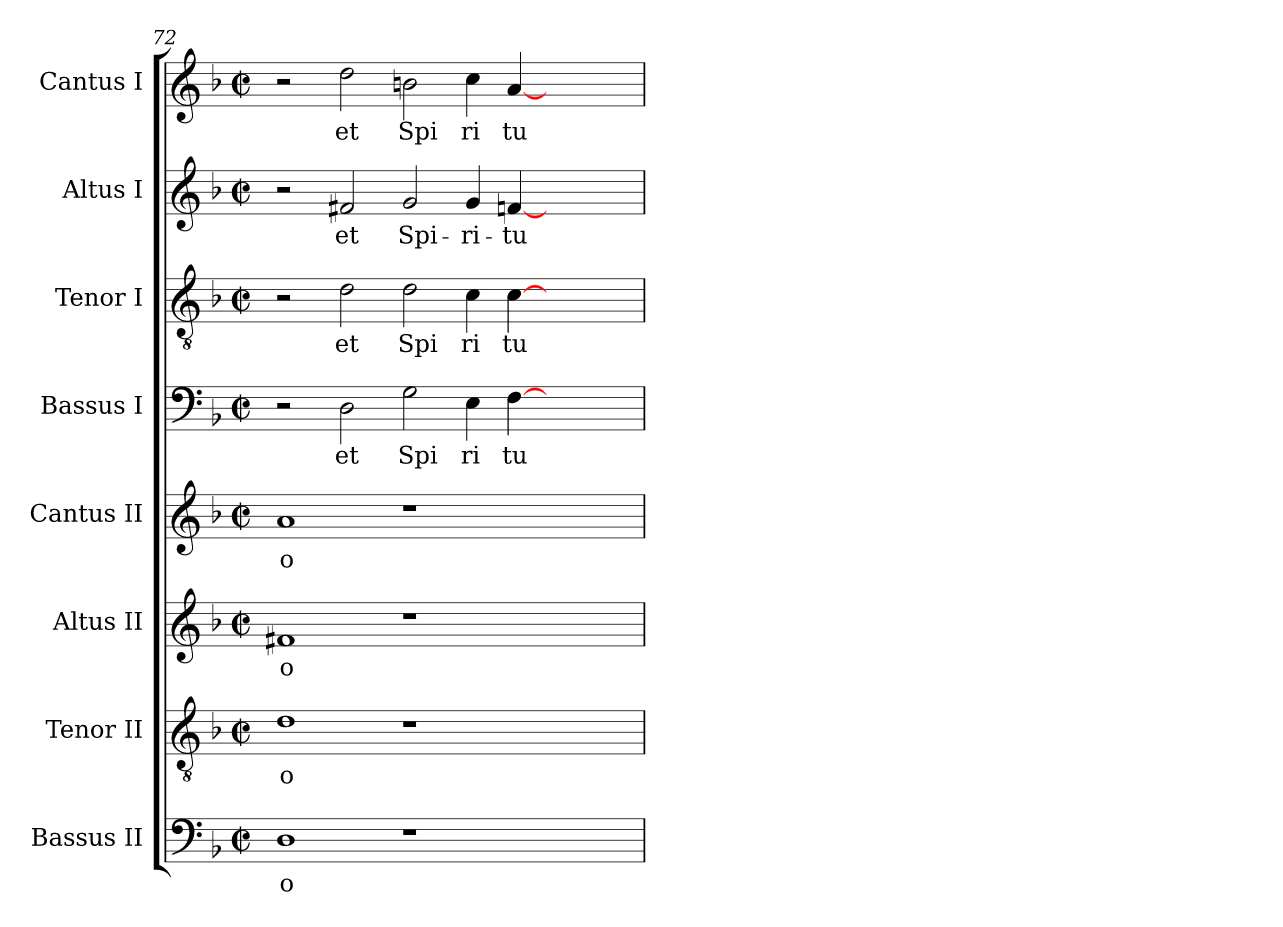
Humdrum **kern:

**kern	**text	**kern	**text	**kern	**text	**kern	**text	**kern	**text	**kern	**text	**kern	**text	**kern	**text
*part8	*part8	*part7	*part7	*part6	*part6	*part5	*part5	*part4	*part4	*part3	*part3	*part2	*part2	*part1	*part1
*staff8	*staff8	*staff7	*staff7	*staff6	*staff6	*staff5	*staff5	*staff4	*staff4	*staff3	*staff3	*staff2	*staff2	*staff1	*staff1
*I"Bassus II	*	*I"Tenor II	*	*I"Altus II	*	*I"Cantus II	*	*I"Bassus I	*	*I"Tenor I	*	*I"Altus I	*	*I"Cantus I	*
!!LO:LB:g=z
*clefF4	*	*clefGv2	*	*clefG2	*	*clefG2	*	*clefF4	*	*clefGv2	*	*clefG2	*	*clefG2	*
*k[b-]	*	*k[b-]	*	*k[b-]	*	*k[b-]	*	*k[b-]	*	*k[b-]	*	*k[b-]	*	*k[b-]	*
*F:	*	*F:	*	*F:	*	*F:	*	*F:	*	*F:	*	*F:	*	*F:	*
*M2/2	*	*M2/2	*	*M2/2	*	*M2/2	*	*M2/2	*	*M2/2	*	*M2/2	*	*M2/2	*
*met(c|)	*	*met(c|)	*	*met(c|)	*	*met(c|)	*	*met(c|)	*	*met(c|)	*	*met(c|)	*	*met(c|)	*
=72	=72	=72	=72	=72	=72	=72	=72	=72	=72	=72	=72	=72	=72	=72	=72
!	!LO:LY:b:cj	!	!LO:LY:b:cj	!	!LO:LY:b:cj	!	!LO:LY:b:cj	!	!	!	!	!	!	!	!
1D	-o	1d	-o	1f#X	-o	1a	o	2r	.	2r	.	2r	.	2r	.
!	!	!	!	!	!	!	!	!	!LO:LY:b:cj	!	!LO:LY:b:cj	!	!LO:LY:b:cj	!	!LO:LY:b:cj
.	.	.	.	.	.	.	.	2D\	et	2d\	et	2f#X/	et	2dd\	et
!LO:N:vis=1	!	!LO:N:vis=1	!	!LO:N:vis=1	!	!LO:N:vis=1	!	!	!LO:LY:b:cj	!	!LO:LY:b:cj	!	!LO:LY:b:cj	!	!LO:LY:b:cj
0r	.	0r	.	0r	.	0r	.	2G\	Spi	2d\	Spi	2g/	Spi-	2bn\	Spi
!	!	!	!	!	!	!	!	!	!LO:LY:b:cj	!	!LO:LY:b:cj	!	!LO:LY:b:cj	!	!LO:LY:b:cj
.	.	.	.	.	.	.	.	4E\	ri	4c\	ri	4g/	-ri-	4cc\	ri
!	!	!	!	!	!	!	!	!	!LO:LY:b:cj	!	!LO:LY:b:cj	!	!LO:LY:b:cj	!	!LO:LY:b:cj
.	.	.	.	.	.	.	.	[>4F\	tu	[>4c\	tu	[<4fn/	-tu-	[<4a/	tu
.	.	.	.	.	.	.	.	1ryy	.	1ryy	.	1ryy	.	1ryy	.
=	=	=	=	=	=	=	=	=	=	=	=	=	=	=	=
*-	*-	*-	*-	*-	*-	*-	*-	*-	*-	*-	*-	*-	*-	*-	*-
